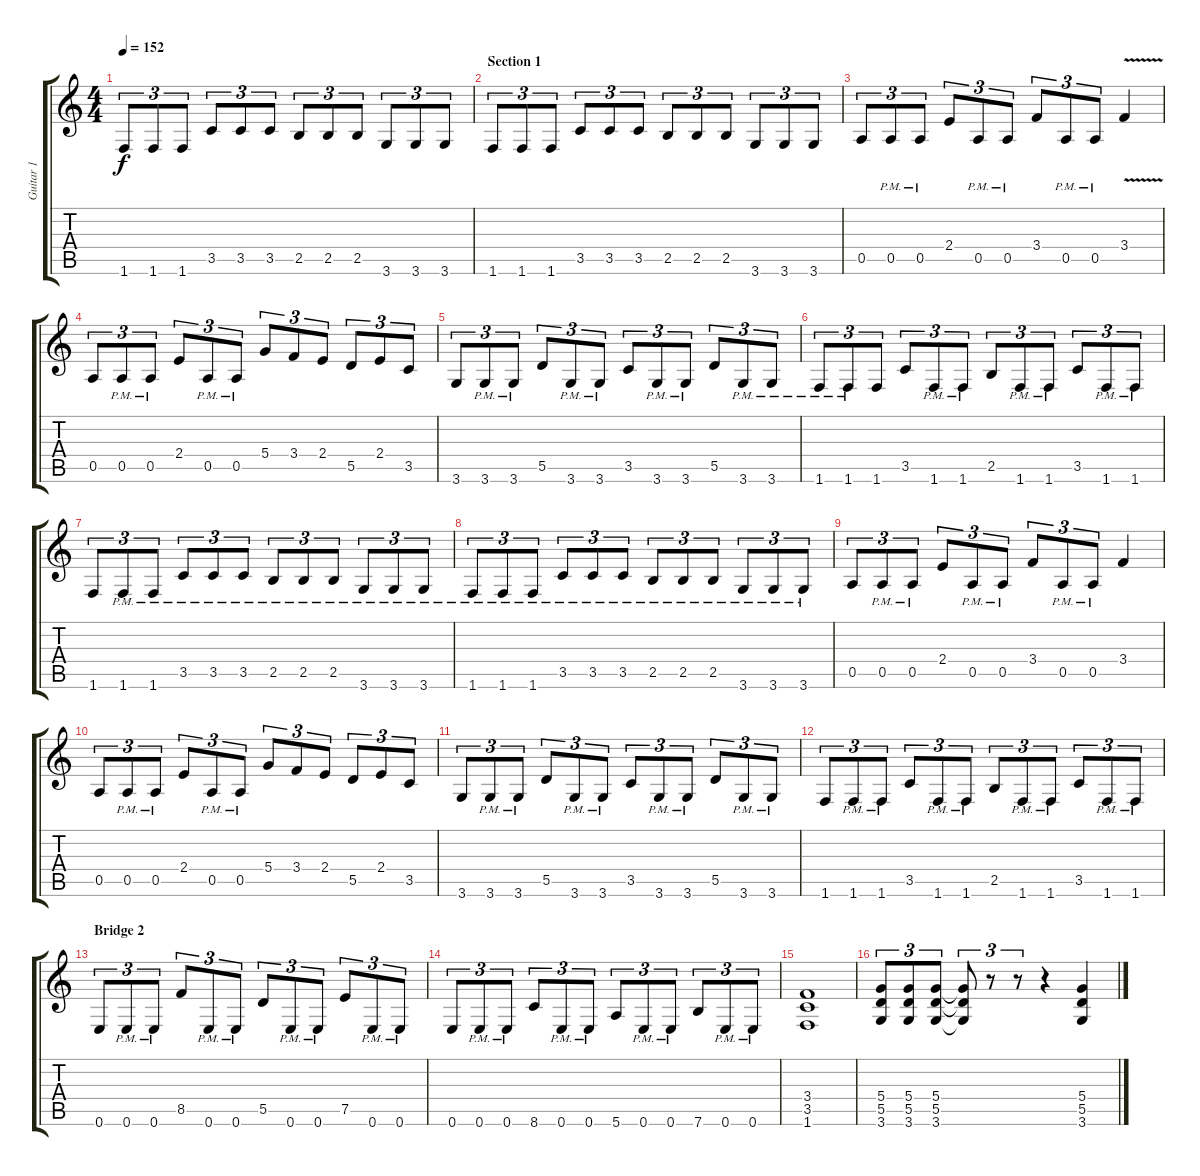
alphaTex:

\track ("Guitar 1" "Guitar 1") {instrument overdrivenguitar}
\staff {score tabs}
\tuning (E4 B3 G3 D3 A2 E2) {hide}
\ts (4 4)
\tempo 152
\clef g2
\ks c
1.6.8{tu (3 2) dy f} 1.6.8{tu (3 2)} 1.6.8{tu (3 2)} 3.5.8{tu (3 2)} 3.5.8{tu (3 2)} 3.5.8{tu (3 2)} 2.5.8{tu (3 2)} 2.5.8{tu (3 2)} 2.5.8{tu (3 2)} 3.6.8{tu (3 2)} 3.6.8{tu (3 2)} 3.6.8{tu (3 2)} |
\section ("" "Section 1")
1.6.8{tu (3 2)} 1.6.8{tu (3 2)} 1.6.8{tu (3 2)} 3.5.8{tu (3 2)} 3.5.8{tu (3 2)} 3.5.8{tu (3 2)} 2.5.8{tu (3 2)} 2.5.8{tu (3 2)} 2.5.8{tu (3 2)} 3.6.8{tu (3 2)} 3.6.8{tu (3 2)} 3.6.8{tu (3 2)} |
0.5.8{tu (3 2)} 0.5{pm}.8{tu (3 2)} 0.5{pm}.8{tu (3 2)} 2.4.8{tu (3 2)} 0.5{pm}.8{tu (3 2)} 0.5{pm}.8{tu (3 2)} 3.4.8{tu (3 2)} 0.5{pm}.8{tu (3 2)} 0.5{pm}.8{tu (3 2)} 3.4{v}.4 |
0.5.8{tu (3 2)} 0.5{pm}.8{tu (3 2)} 0.5{pm}.8{tu (3 2)} 2.4.8{tu (3 2)} 0.5{pm}.8{tu (3 2)} 0.5{pm}.8{tu (3 2)} 5.4.8{tu (3 2)} 3.4.8{tu (3 2)} 2.4.8{tu (3 2)} 5.5.8{tu (3 2)} 2.4.8{tu (3 2)} 3.5.8{tu (3 2)} |
3.6.8{tu (3 2)} 3.6{pm}.8{tu (3 2)} 3.6{pm}.8{tu (3 2)} 5.5.8{tu (3 2)} 3.6{pm}.8{tu (3 2)} 3.6{pm}.8{tu (3 2)} 3.5.8{tu (3 2)} 3.6{pm}.8{tu (3 2)} 3.6{pm}.8{tu (3 2)} 5.5.8{tu (3 2)} 3.6{pm}.8{tu (3 2)} 3.6{pm}.8{tu (3 2)} |
1.6{pm}.8{tu (3 2)} 1.6{pm}.8{tu (3 2)} 1.6.8{tu (3 2)} 3.5.8{tu (3 2)} 1.6{pm}.8{tu (3 2)} 1.6{pm}.8{tu (3 2)} 2.5.8{tu (3 2)} 1.6{pm}.8{tu (3 2)} 1.6{pm}.8{tu (3 2)} 3.5.8{tu (3 2)} 1.6{pm}.8{tu (3 2)} 1.6{pm}.8{tu (3 2)} |
\section ("" "")
1.6.8{tu (3 2)} 1.6{pm}.8{tu (3 2)} 1.6{pm}.8{tu (3 2)} 3.5{pm}.8{tu (3 2)} 3.5{pm}.8{tu (3 2)} 3.5{pm}.8{tu (3 2)} 2.5{pm}.8{tu (3 2)} 2.5{pm}.8{tu (3 2)} 2.5{pm}.8{tu (3 2)} 3.6{pm}.8{tu (3 2)} 3.6{pm}.8{tu (3 2)} 3.6{pm}.8{tu (3 2)} |
1.6{pm}.8{tu (3 2)} 1.6{pm}.8{tu (3 2)} 1.6{pm}.8{tu (3 2)} 3.5{pm}.8{tu (3 2)} 3.5{pm}.8{tu (3 2)} 3.5{pm}.8{tu (3 2)} 2.5{pm}.8{tu (3 2)} 2.5{pm}.8{tu (3 2)} 2.5{pm}.8{tu (3 2)} 3.6{pm}.8{tu (3 2)} 3.6{pm}.8{tu (3 2)} 3.6{pm}.8{tu (3 2)} |
0.5.8{tu (3 2)} 0.5{pm}.8{tu (3 2)} 0.5{pm}.8{tu (3 2)} 2.4.8{tu (3 2)} 0.5{pm}.8{tu (3 2)} 0.5{pm}.8{tu (3 2)} 3.4.8{tu (3 2)} 0.5{pm}.8{tu (3 2)} 0.5{pm}.8{tu (3 2)} 3.4.4 |
0.5.8{tu (3 2)} 0.5{pm}.8{tu (3 2)} 0.5{pm}.8{tu (3 2)} 2.4.8{tu (3 2)} 0.5{pm}.8{tu (3 2)} 0.5{pm}.8{tu (3 2)} 5.4.8{tu (3 2)} 3.4.8{tu (3 2)} 2.4.8{tu (3 2)} 5.5.8{tu (3 2)} 2.4.8{tu (3 2)} 3.5.8{tu (3 2)} |
3.6.8{tu (3 2)} 3.6{pm}.8{tu (3 2)} 3.6{pm}.8{tu (3 2)} 5.5.8{tu (3 2)} 3.6{pm}.8{tu (3 2)} 3.6{pm}.8{tu (3 2)} 3.5.8{tu (3 2)} 3.6{pm}.8{tu (3 2)} 3.6{pm}.8{tu (3 2)} 5.5.8{tu (3 2)} 3.6{pm}.8{tu (3 2)} 3.6{pm}.8{tu (3 2)} |
1.6.8{tu (3 2)} 1.6{pm}.8{tu (3 2)} 1.6{pm}.8{tu (3 2)} 3.5.8{tu (3 2)} 1.6{pm}.8{tu (3 2)} 1.6{pm}.8{tu (3 2)} 2.5.8{tu (3 2)} 1.6{pm}.8{tu (3 2)} 1.6{pm}.8{tu (3 2)} 3.5.8{tu (3 2)} 1.6{pm}.8{tu (3 2)} 1.6{pm}.8{tu (3 2)} |
\section ("" "Bridge 2")
0.6.8{tu (3 2)} 0.6{pm}.8{tu (3 2)} 0.6{pm}.8{tu (3 2)} 8.5.8{tu (3 2)} 0.6{pm}.8{tu (3 2)} 0.6{pm}.8{tu (3 2)} 5.5.8{tu (3 2)} 0.6{pm}.8{tu (3 2)} 0.6{pm}.8{tu (3 2)} 7.5.8{tu (3 2)} 0.6{pm}.8{tu (3 2)} 0.6{pm}.8{tu (3 2)} |
0.6.8{tu (3 2)} 0.6{pm}.8{tu (3 2)} 0.6{pm}.8{tu (3 2)} 8.6.8{tu (3 2)} 0.6{pm}.8{tu (3 2)} 0.6{pm}.8{tu (3 2)} 5.6.8{tu (3 2)} 0.6{pm}.8{tu (3 2)} 0.6{pm}.8{tu (3 2)} 7.6.8{tu (3 2)} 0.6{pm}.8{tu (3 2)} 0.6{pm}.8{tu (3 2)} |
(3.4 3.5 1.6).1 |
(5.4 5.5 3.6).8{tu (3 2)} (5.4 5.5 3.6).8{tu (3 2)} (5.4 5.5 3.6).8{tu (3 2)} (5.4{t} 5.5{t} 3.6{t}).8{tu (3 2)} r.8{tu (3 2)} r.8{tu (3 2)} r.4 (5.4 5.5 3.6).4
